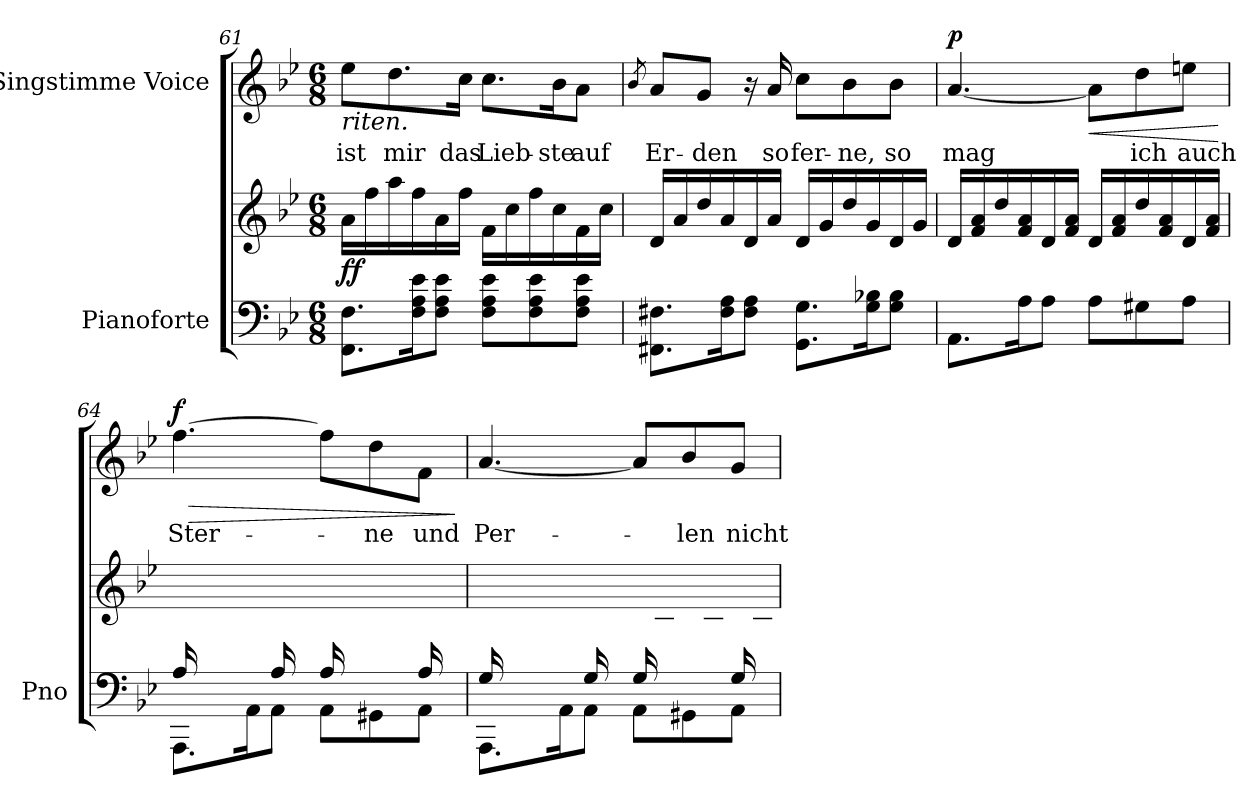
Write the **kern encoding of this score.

**kern	**kern	**dynam	**kern	**text	**dynam
*part2	*part2	*part2	*part1	*part1	*part1
*staff3	*staff2	*staff2/3	*staff1	*staff1	*staff1
*I"Pianoforte	*	*	*I"Singstimme Voice	*	*
*I'Pno	*	*	*	*	*
*clefF4	*clefG2	*	*clefG2	*	*
*k[b-e-]	*k[b-e-]	*	*k[b-e-]	*	*
*M6/8	*M6/8	*	*M6/8	*	*
=61	=61	=61	=61	=61	=61
!	!	!	!LO:TX:b:i:t=riten.	!	!
!	!	!LO:DY:b	!	!LO:LY:b	!
8.FF\ 8.F\L	16a\LL	ff	8ee-\L	ist	.
.	16ff\	.	.	.	.
!	!	!	!	!LO:LY:b	!
.	16aa\	.	8.dd\	mir	.
16F\ 16A\ 16e-\K	16ff\	.	.	.	.
8F\ 8A\ 8e-\J	16a\	.	.	.	.
!	!	!	!	!LO:LY:b	!
.	16ff\JJ	.	16cc\Jk	das	.
!	!	!	!	!LO:LY:b	!
8F\ 8A\ 8e-\L	16f\LL	.	8.cc\L	Lieb-	.
.	16cc\	.	.	.	.
8F\ 8A\ 8e-\	16ff\	.	.	.	.
!	!	!	!	!LO:LY:b	!
.	16cc\	.	16b-\K	-ste	.
!	!	!	!	!LO:LY:b	!
8F\ 8A\ 8e-\J	16f\	.	8a\J	auf	.
.	16cc\JJ	.	.	.	.
!!LO:LB:g=z
=62	=62	=62	=62	=62	=62
.	.	.	8qb-/	.	.
!	!	!	!	!LO:LY:b	!
8.FF#X\ 8.F#X\L	16d/LL	.	8a/L	Er-	.
.	16a/	.	.	.	.
!	!	!	!	!LO:LY:b	!
.	16dd/	.	8g/J	-den	.
16F#\ 16A\K	16a/	.	.	.	.
8F#\ 8A\J	16d/	.	16r	.	.
!	!	!	!	!LO:LY:b	!
.	16a/JJ	.	16a/	so	.
!	!	!	!	!LO:LY:b	!
8.GG\ 8.G\L	16d/LL	.	8cc\L	fer-	.
.	16g/	.	.	.	.
!	!	!	!	!LO:LY:b	!
.	16dd/	.	8b-\	-ne,	.
16G\ 16B-X\K	16g/	.	.	.	.
!	!	!	!	!LO:LY:b	!
8G\ 8B-\J	16d/	.	8b-\J	so	.
.	16g/JJ	.	.	.	.
!!LO:PB:g=z
=63	=63	=63	=63	=63	=63
!	!	!	!	!LO:LY:b	!LO:DY:a
8.AA\L	16d/LL	.	[4.a/	mag	p
.	16f/ 16a/	.	.	.	.
.	16dd/	.	.	.	.
16A\K	16f/ 16a/	.	.	.	.
8A\J	16d/	.	.	.	.
.	16f/ 16a/JJ	.	.	.	.
!	!	!	!	!	!LO:HP:b
8A\L	16d/LL	.	8a\L]	.	<
.	16f/ 16a/	.	.	.	.
!	!	!	!	!LO:LY:b	!
8G#X\	16dd/	.	8dd\	ich	.
.	16f/ 16a/	.	.	.	.
!	!	!	!	!LO:LY:b	!
8A\J	16d/	.	8een\J	auch	.
.	16f/ 16a/JJ	.	.	.	.
.	.	.	.	.	[
=64	=64	=64	=64	=64	=64
*^	*	*	*	*	*
!	!	!	!	!	!LO:LY:b	!LO:HP:b
!	!	!	!	!	!	!LO:DY:n=1:a
16A/LL	8.AAA\L	16ryy	.	[4.ff\	Ster-	> f
8.ryy	.	16d/ 16f/	.	.	.	.
.	.	16a/	.	.	.	.
.	16AA\K	16d/ 16f/	.	.	.	.
16A/	8AA\J	16ryy	.	.	.	.
16ryy	.	16d/ 16f/JJ	.	.	.	.
16A/LL	8AA\L	16ryy	.	8ff\L]	.	.
8.ryy	.	16d/ 16f/	.	.	.	.
!	!	!	!	!	!LO:LY:b	!
.	8GG#X\	16a/	.	8dd\	-ne	.
.	.	16d/ 16f/	.	.	.	.
!	!	!	!	!	!LO:LY:b	!
16A/	8AA\J	16ryy	.	8f\J	und	.
16ryy	.	16d/ 16f/JJ	.	.	.	.
*v	*v	*	*	*	*	*
.	.	.	.	.	]
!!LO:LB:g=z
=65	=65	=65	=65	=65	=65
*^	*	*	*	*	*
!	!	!	!	!	!LO:LY:b	!
16G/LL	8.AAA\L	16ryy	.	[4.a/	Per-	.
8.ryy	.	16d/ 16en/	.	.	.	.
.	.	16a/	.	.	.	.
.	16AA\K	16d/ 16e/	.	.	.	.
16G/	8AA\J	16ryy	.	.	.	.
16ryy	.	16d/ 16e/JJ	.	.	.	.
16G/LL	8AA\L	16ryy	.	8a/L]	.	.
8.ryy	.	16c#X/ 16e/	.	.	.	.
!	!	!	!	!	!LO:LY:b	!
.	8GG#X\	16a/	.	8b-/	-len	.
.	.	16c#/ 16e/	.	.	.	.
!	!	!	!	!	!LO:LY:b	!
16G/	8AA\J	16ryy	.	8g/J	nicht	.
16ryy	.	16c#/ 16e/JJ	.	.	.	.
*v	*v	*	*	*	*	*
=	=	=	=	=	=
*-	*-	*-	*-	*-	*-
